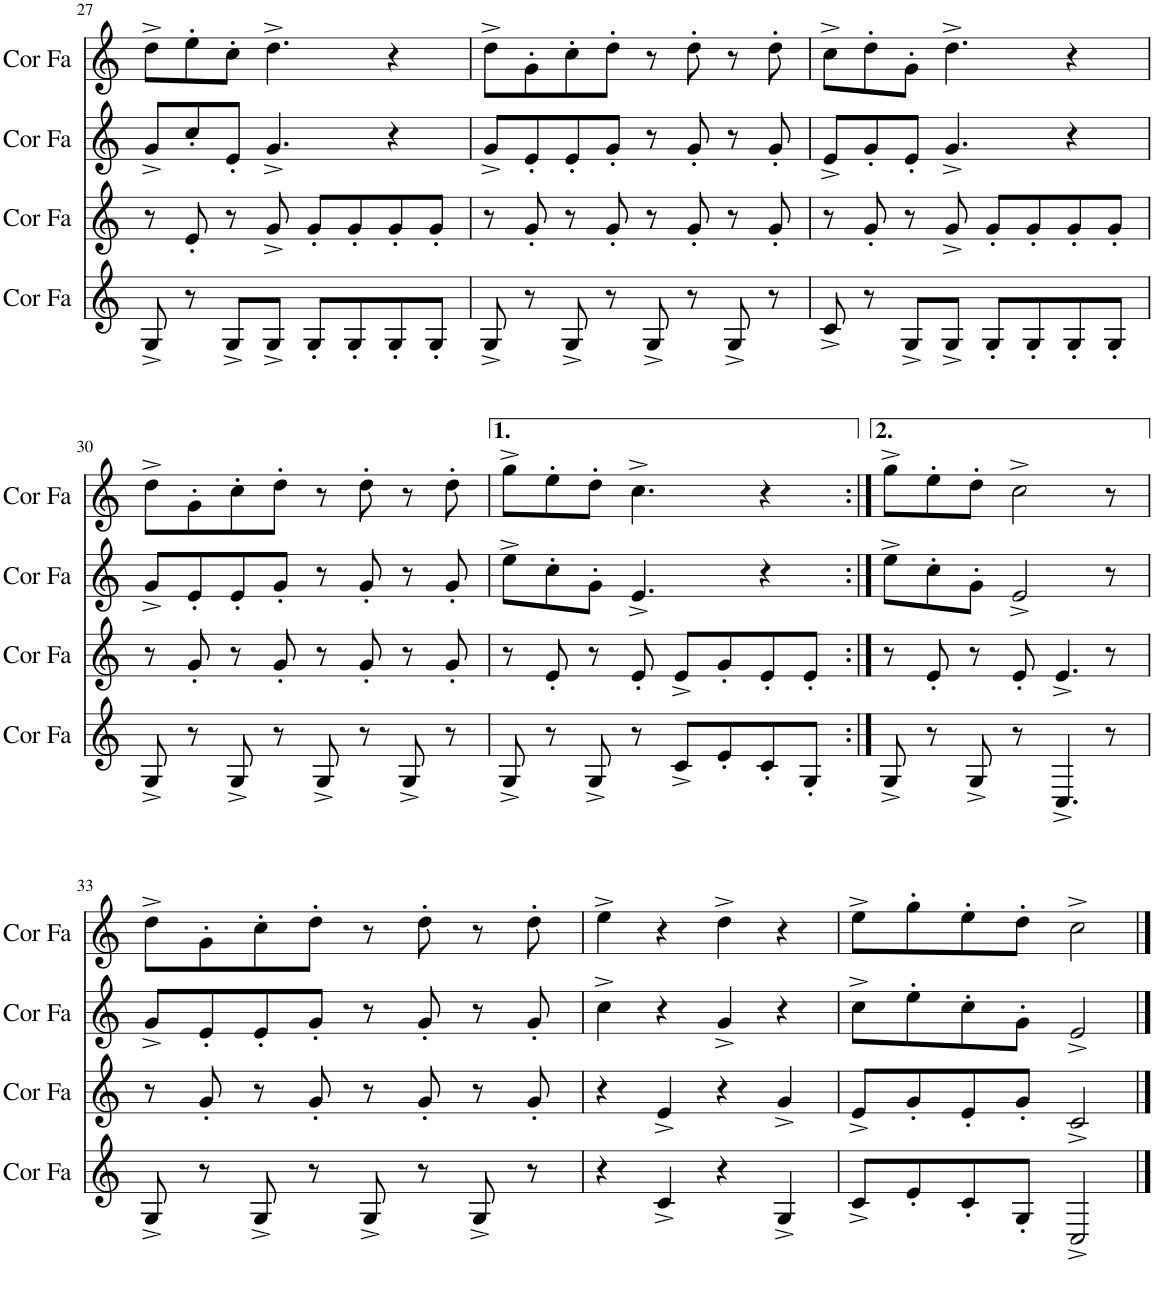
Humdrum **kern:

**kern	**kern	**kern	**kern
*part4	*part3	*part2	*part1
*staff4	*staff3	*staff2	*staff1
*I"Cor en Fa	*I"Cor en Fa	*I"Cor en Fa	*I"Cor en Fa
*I'Cor Fa	*I'Cor Fa	*I'Cor Fa	*I'Cor Fa
!!LO:PB:g=z
*clefG2	*clefG2	*clefG2	*clefG2
*Trd4c7	*Trd4c7	*Trd4c7	*Trd4c7
*k[]	*k[]	*k[]	*k[]
*M4/4	*M4/4	*M4/4	*M4/4
=27	=27	=27	=27
8G^/	8r	8g^/L	8dd^\L
8r	8e'/	8cc'/	8ee'\
8G^/L	8r	8e'/J	8cc'\J
8G^/J	8g^/	4.g^/	4.dd^\
8G'/L	8g'/L	.	.
8G'/	8g'/	.	.
8G'/	8g'/	4r	4r
8G'/J	8g'/J	.	.
=28	=28	=28	=28
8G^/	8r	8g^/L	8dd^\L
8r	8g'/	8e'/	8g'\
8G^/	8r	8e'/	8cc'\
8r	8g'/	8g'/J	8dd'\J
8G^/	8r	8r	8r
8r	8g'/	8g'/	8dd'\
8G^/	8r	8r	8r
8r	8g'/	8g'/	8dd'\
=29	=29	=29	=29
8c^/	8r	8e^/L	8cc^\L
8r	8g'/	8g'/	8dd'\
8G^/L	8r	8e'/J	8g'\J
8G^/J	8g^/	4.g^/	4.dd^\
8G'/L	8g'/L	.	.
8G'/	8g'/	.	.
8G'/	8g'/	4r	4r
8G'/J	8g'/J	.	.
!!LO:LB:g=z
=30	=30	=30	=30
8G^/	8r	8g^/L	8dd^\L
8r	8g'/	8e'/	8g'\
8G^/	8r	8e'/	8cc'\
8r	8g'/	8g'/J	8dd'\J
8G^/	8r	8r	8r
8r	8g'/	8g'/	8dd'\
8G^/	8r	8r	8r
8r	8g'/	8g'/	8dd'\
=31	=31	=31	=31
8G^/	8r	8ee^\L	8gg^\L
8r	8e'/	8cc'\	8ee'\
8G^/	8r	8g'\J	8dd'\J
8r	8e'/	4.e^/	4.cc^\
8c^/L	8e^/L	.	.
8e'/	8g'/	.	.
8c'/	8e'/	4r	4r
8G'/J	8e'/J	.	.
=32:|!	=32:|!	=32:|!	=32:|!
8G^/	8r	8ee^\L	8gg^\L
8r	8e'/	8cc'\	8ee'\
8G^/	8r	8g'\J	8dd'\J
8r	8e'/	2e^/	2cc^\
4.C^/	4.e^/	.	.
8r	8r	8r	8r
!!LO:LB:g=z
=33	=33	=33	=33
8G^/	8r	8g^/L	8dd^\L
8r	8g'/	8e'/	8g'\
8G^/	8r	8e'/	8cc'\
8r	8g'/	8g'/J	8dd'\J
8G^/	8r	8r	8r
8r	8g'/	8g'/	8dd'\
8G^/	8r	8r	8r
8r	8g'/	8g'/	8dd'\
=34	=34	=34	=34
4r	4r	4cc^\	4ee^\
4c^/	4e^/	4r	4r
4r	4r	4g^/	4dd^\
4G^/	4g^/	4r	4r
=35	=35	=35	=35
8c^/L	8e^/L	8cc^\L	8ee^\L
8e'/	8g'/	8ee'\	8gg'\
8c'/	8e'/	8cc'\	8ee'\
8G'/J	8g'/J	8g'\J	8dd'\J
2C^/	2c^/	2e^/	2cc^\
==	==	==	==
*-	*-	*-	*-
